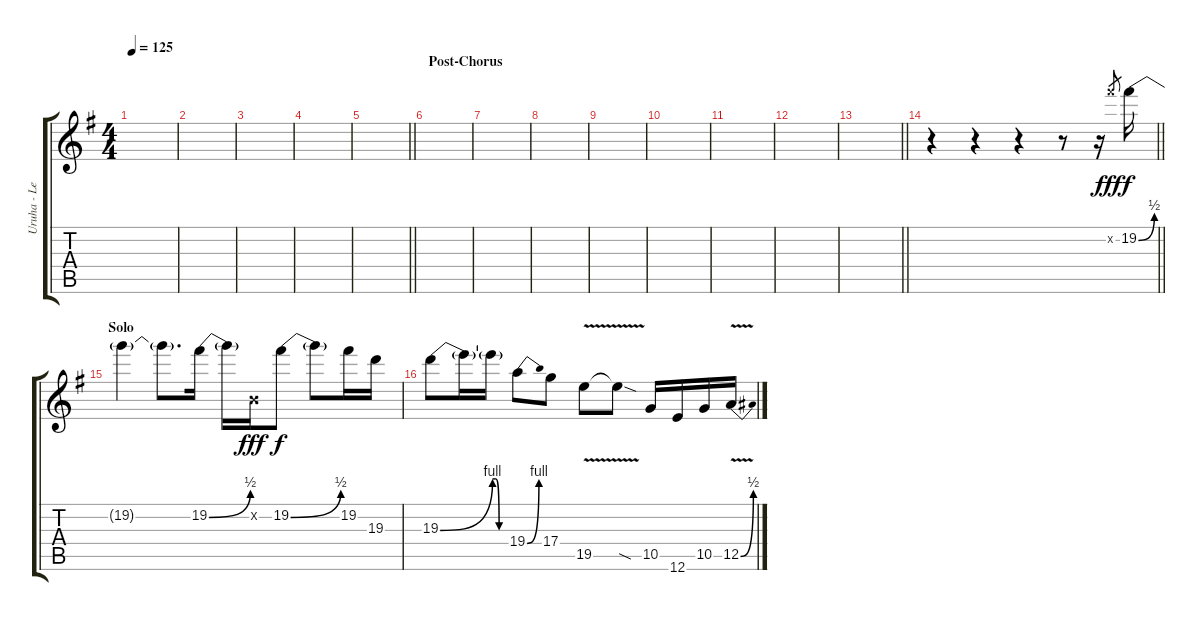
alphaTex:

\track ("Uruha - Lead Guitar 1" "Uruha - Le") {instrument overdrivenguitar}
\staff {score tabs}
\tuning (E4 B3 G3 D3 A2 E2) {hide}
\ts (4 4)
\tempo 125
\clef g2
\ks eminor
|
|
|
|
\barLineRight lightlight
|
\section ("" "Post-Chorus")
|
|
|
|
|
|
|
\barLineRight lightlight
|
\barLineRight lightlight
r.4 r.4 r.4 r.8 r.16 19.2{x}.8{gr dy fff} 19.2{be (bend 0 0 60 2)}.16{dy f} |
\section ("" "Solo")
19.2{t}.4 19.2{t}.8{d} 19.2{be (bend 0 0 60 2)}.16 19.2{t}.16 0.2{x}.16{dy fff} 19.2{be (bend 0 0 60 2)}.8{dy f} 19.2{t}.8 19.2.16 19.3.16 |
19.3{be (bend 0 0 60 4)}.8 19.3{t}.16 19.3{be (custom 0 4 15 4 30 0 60 0) t}.16 19.4{be (bend 0 0 60 4)}.8 17.4.8 19.5{v}.8 19.5{sod t}.8 10.5.16 12.6.16 10.5.16 12.5{be (bend 0 0 60 2) v}.16
